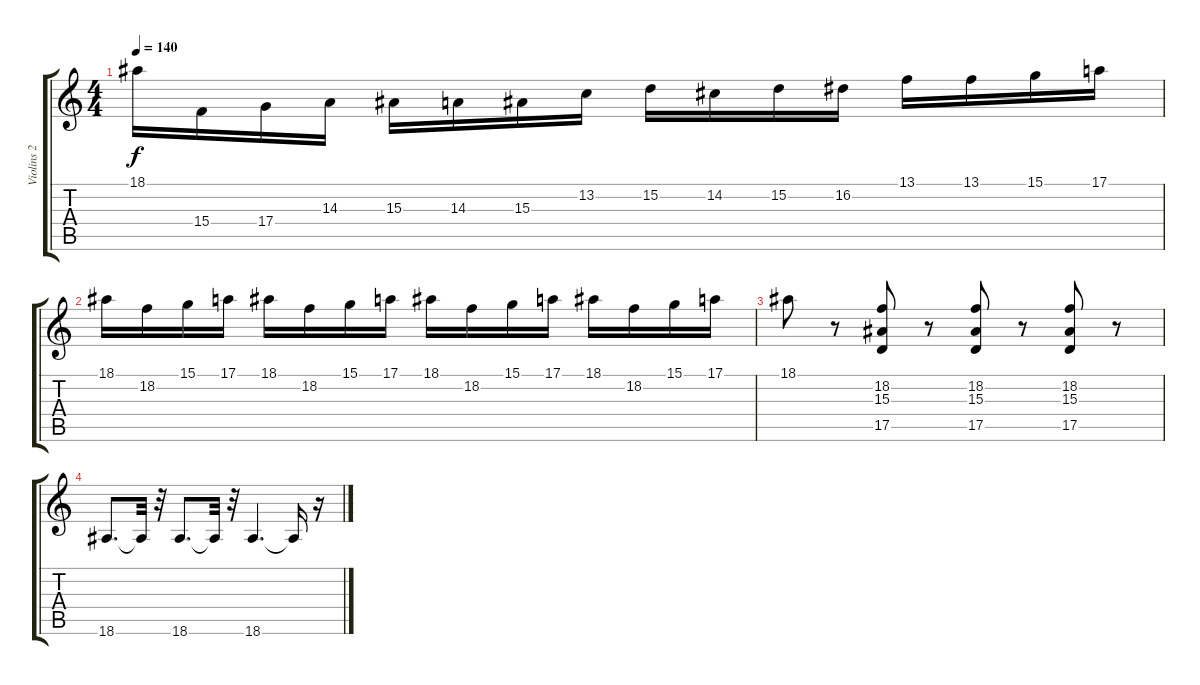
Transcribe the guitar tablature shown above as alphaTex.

\track ("Violins 2" "Violins 2") {instrument stringensemble1}
\staff {score tabs}
\tuning (E4 B3 G3 D3 A2 E2) {hide}
\ts (4 4)
\tempo 140
\clef g2
\ks c
18.1.16{dy f} 15.4.16 17.4.16 14.3.16 15.3.16 14.3.16 15.3.16 13.2.16 15.2.16 14.2.16 15.2.16 16.2.16 13.1.16 13.1.16 15.1.16 17.1.16 |
18.1.16 18.2.16 15.1.16 17.1.16 18.1.16 18.2.16 15.1.16 17.1.16 18.1.16 18.2.16 15.1.16 17.1.16 18.1.16 18.2.16 15.1.16 17.1.16 |
18.1.8 r.8 (18.2 15.3 17.5).8 r.8 (18.2 15.3 17.5).8 r.8 (18.2 15.3 17.5).8 r.8 |
18.6.8{d} 18.6{t}.32 r.32 18.6.8{d} 18.6{t}.32 r.32 18.6.4{d} 18.6{t}.16 r.16
